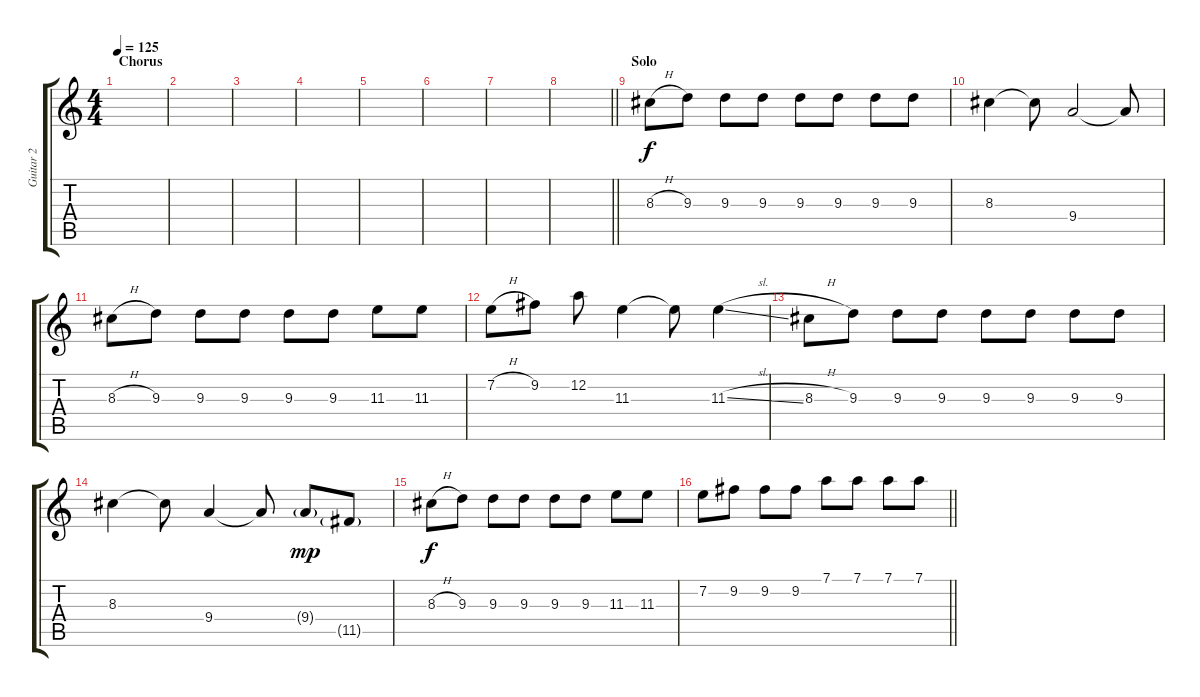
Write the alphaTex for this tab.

\track ("Guitar 2" "Guitar 2") {instrument acousticguitarsteel}
\staff {score tabs}
\tuning (D4 A3 F3 C3 G2 D2) {hide}
\ts (4 4)
\section ("" "Chorus ")
\tempo 125
\clef g2
\ks c
|
|
|
|
|
|
|
\barLineRight lightlight
|
\section ("" "Solo")
8.3{h}.8{volume 6 instrument overdrivenguitar} 9.3.8 9.3.8 9.3.8 9.3.8 9.3.8 9.3.8 9.3.8 |
8.3.4 8.3{t}.8 9.4.2 9.4{t}.8 |
8.3{h}.8 9.3.8 9.3.8 9.3.8 9.3.8 9.3.8 11.3.8 11.3.8 |
7.2{h}.8 9.2.8 12.2.8 11.3.4 11.3{t}.8 11.3{sl}.4 |
8.3{h}.8 9.3.8 9.3.8 9.3.8 9.3.8 9.3.8 9.3.8 9.3.8 |
8.3.4 8.3{t}.8 9.4.4 9.4{t}.8 9.4{g}.8{dy mp} 11.5{g}.8 |
8.3{h}.8{dy f} 9.3.8 9.3.8 9.3.8 9.3.8 9.3.8 11.3.8 11.3.8 |
\barLineRight lightlight
7.2.8 9.2.8 9.2.8 9.2.8 7.1.8 7.1.8 7.1.8 7.1.8
